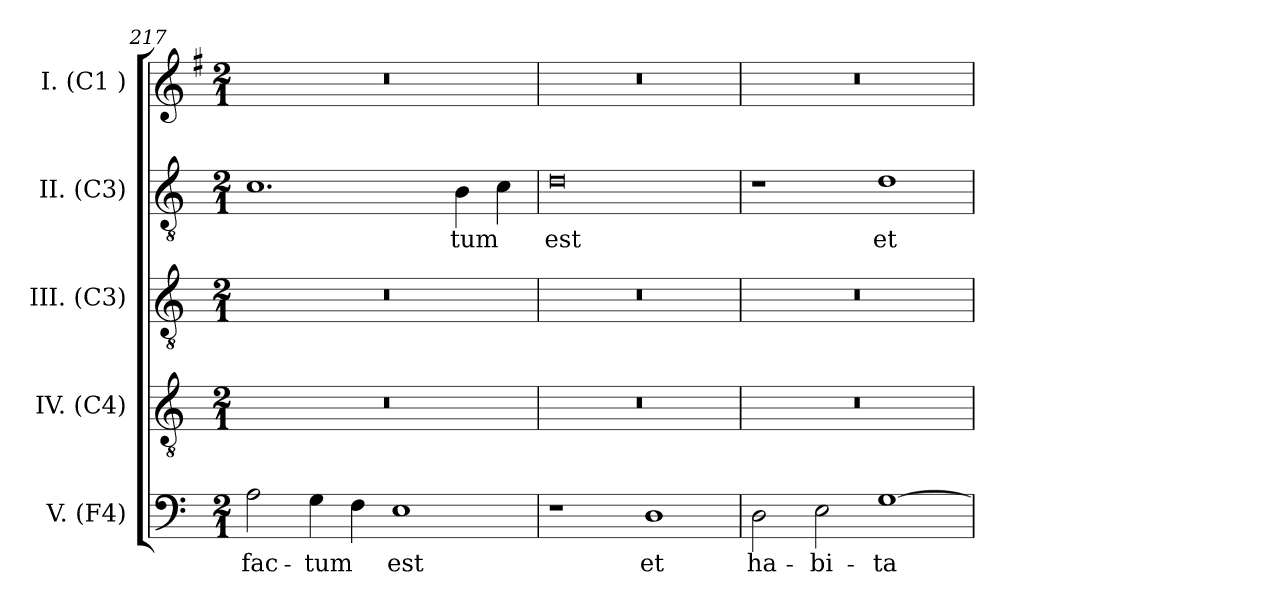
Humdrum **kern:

**kern	**text	**kern	**kern	**kern	**text	**kern
*part5	*part5	*part4	*part3	*part2	*part2	*part1
*staff5	*staff5	*staff4	*staff3	*staff2	*staff2	*staff1
*I"V. (F4)	*	*I"IV. (C4)	*I"III. (C3)	*I"II. (C3)	*	*I"I. (C1 )
*I'V.	*	*I'IV.	*I'III.	*I'II.	*	*I'I.
*clefF4	*	*clefGv2	*clefGv2	*clefGv2	*	*clefG2
*k[]	*	*k[]	*	*k[]	*	*k[f#]
*C:	*	*C:	*	*C:	*	*G:
*M2/1	*	*M2/1	*M2/1	*M2/1	*	*M2/1
=217	=217	=217	=217	=217	=217	=217
!	!LO:LY:b:cj	!	!	!	!	!
2A\	fac-	0r	0r	1.c	.	0r
!	!LO:LY:b	!	!	!	!	!
4G\	-tum	.	.	.	.	.
4F\	.	.	.	.	.	.
!	!LO:LY:b:cj	!	!	!	!	!
1E	est	.	.	.	.	.
!	!	!	!	!	!LO:LY:b	!
.	.	.	.	4B\	-tum	.
.	.	.	.	4c\	.	.
=218	=218	=218	=218	=218	=218	=218
!	!	!	!	!	!LO:LY:b:rj	!
1r	.	0r	0r	0d	est	0r
!	!LO:LY:b:cj	!	!	!	!	!
1D	et	.	.	.	.	.
=219	=219	=219	=219	=219	=219	=219
!	!LO:LY:b:cj	!	!	!	!	!
2D\	ha-	0r	0r	1r	.	0r
!	!LO:LY:b:cj	!	!	!	!	!
2E\	-bi-	.	.	.	.	.
!	!LO:LY:b:cj	!	!	!	!LO:LY:b:cj	!
[>1G	-ta-	.	.	1d	et	.
=	=	=	=	=	=	=
*-	*-	*-	*-	*-	*-	*-
